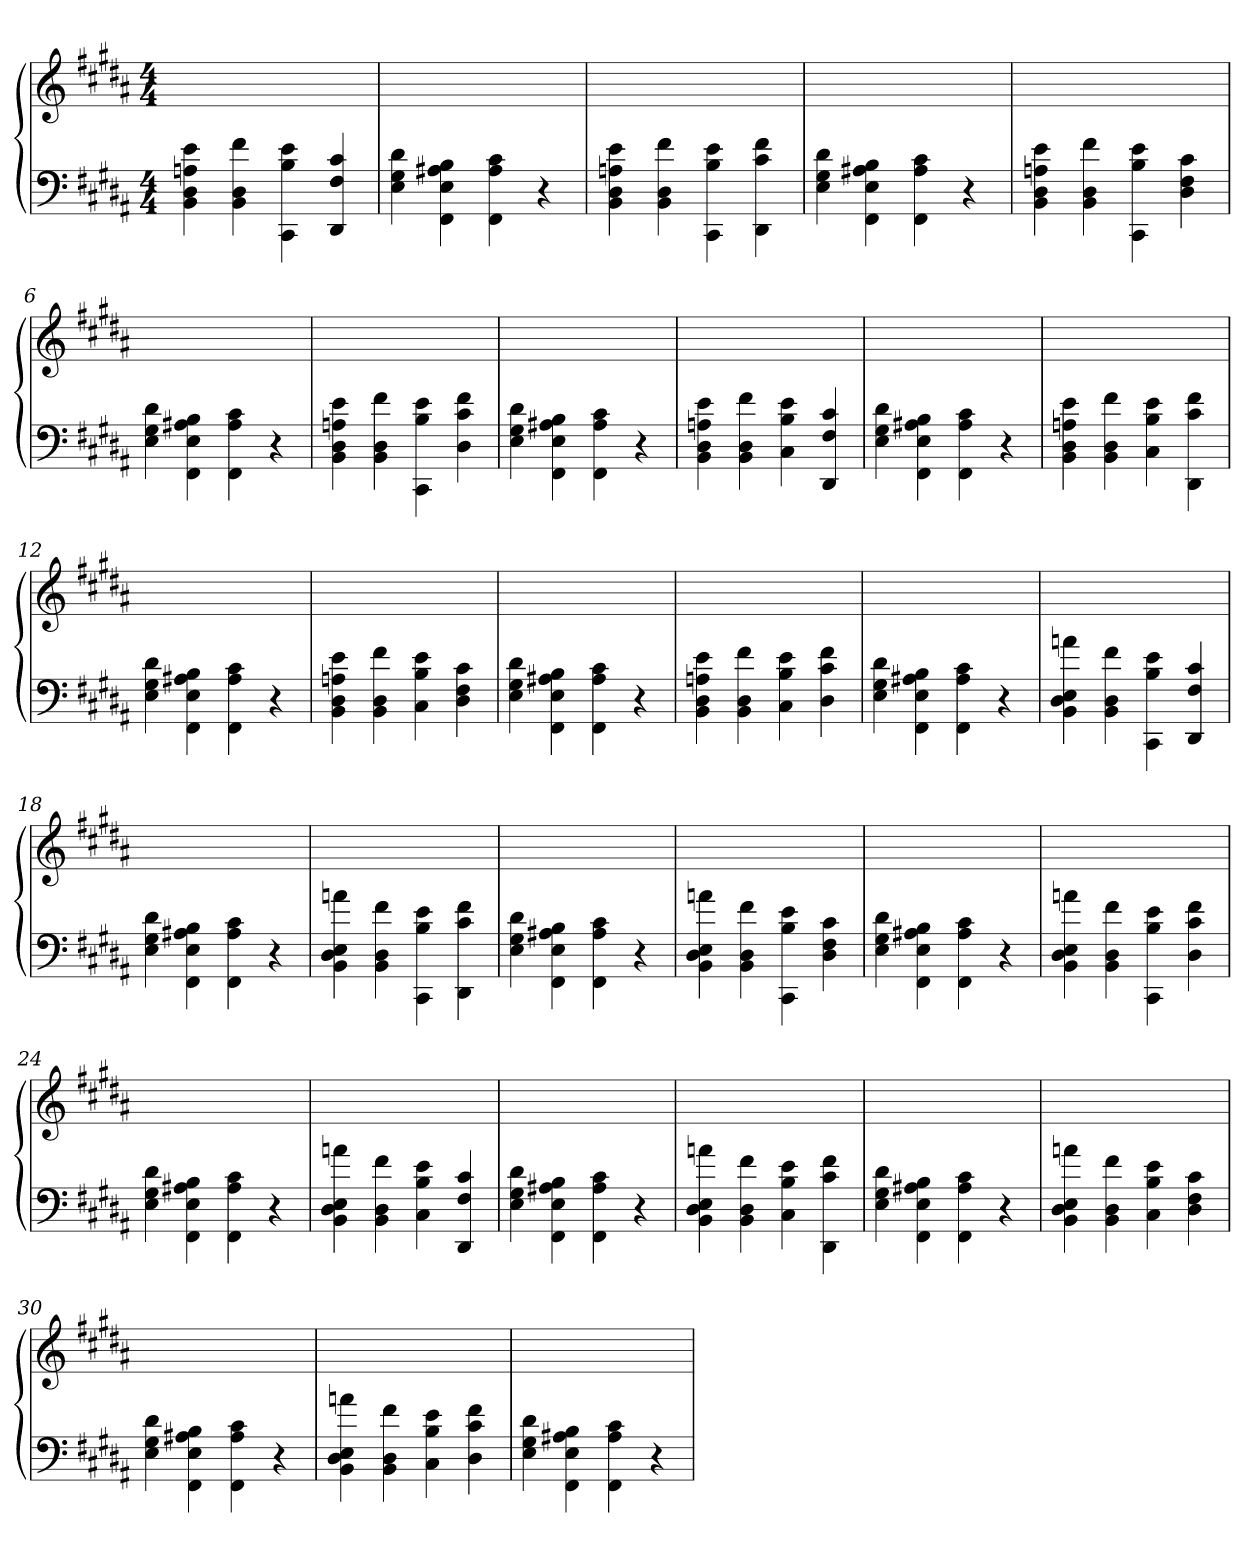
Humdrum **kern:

**kern	**kern
*part2	*part1
*staff2	*staff1
*clefF4	*clefG2
*k[f#c#g#d#a#]	*k[f#c#g#d#a#]
*B:	*B:
*M4/4	*M4/4
*MM60	*MM60
=1	=1
4BB 4D# 4An 4e	1ryy
4BB 4D# 4f#	.
4CC# 4B 4e	.
4DD# 4F# 4c#	.
=2	=2
4E 4G# 4d#	1ryy
4FF# 4E 4A#X 4B	.
4FF# 4A# 4c#	.
4r	.
=3	=3
4BB 4D# 4An 4e	1ryy
4BB 4D# 4f#	.
4CC# 4B 4e	.
4DD# 4c# 4f#	.
=4	=4
4E 4G# 4d#	1ryy
4FF# 4E 4A#X 4B	.
4FF# 4A# 4c#	.
4r	.
=5	=5
4BB 4D# 4An 4e	1ryy
4BB 4D# 4f#	.
4CC# 4B 4e	.
4D# 4F# 4c#	.
=6	=6
4E 4G# 4d#	1ryy
4FF# 4E 4A#X 4B	.
4FF# 4A# 4c#	.
4r	.
=7	=7
4BB 4D# 4An 4e	1ryy
4BB 4D# 4f#	.
4CC# 4B 4e	.
4D# 4c# 4f#	.
=8	=8
4E 4G# 4d#	1ryy
4FF# 4E 4A#X 4B	.
4FF# 4A# 4c#	.
4r	.
=9	=9
4BB 4D# 4An 4e	1ryy
4BB 4D# 4f#	.
4C# 4B 4e	.
4DD# 4F# 4c#	.
=10	=10
4E 4G# 4d#	1ryy
4FF# 4E 4A#X 4B	.
4FF# 4A# 4c#	.
4r	.
=11	=11
4BB 4D# 4An 4e	1ryy
4BB 4D# 4f#	.
4C# 4B 4e	.
4DD# 4c# 4f#	.
=12	=12
4E 4G# 4d#	1ryy
4FF# 4E 4A#X 4B	.
4FF# 4A# 4c#	.
4r	.
=13	=13
4BB 4D# 4An 4e	1ryy
4BB 4D# 4f#	.
4C# 4B 4e	.
4D# 4F# 4c#	.
=14	=14
4E 4G# 4d#	1ryy
4FF# 4E 4A#X 4B	.
4FF# 4A# 4c#	.
4r	.
=15	=15
4BB 4D# 4An 4e	1ryy
4BB 4D# 4f#	.
4C# 4B 4e	.
4D# 4c# 4f#	.
=16	=16
4E 4G# 4d#	1ryy
4FF# 4E 4A#X 4B	.
4FF# 4A# 4c#	.
4r	.
=17	=17
4BB 4D# 4E 4an	1ryy
4BB 4D# 4f#	.
4CC# 4B 4e	.
4DD# 4F# 4c#	.
=18	=18
4E 4G# 4d#	1ryy
4FF# 4E 4A#X 4B	.
4FF# 4A# 4c#	.
4r	.
=19	=19
4BB 4D# 4E 4an	1ryy
4BB 4D# 4f#	.
4CC# 4B 4e	.
4DD# 4c# 4f#	.
=20	=20
4E 4G# 4d#	1ryy
4FF# 4E 4A#X 4B	.
4FF# 4A# 4c#	.
4r	.
=21	=21
4BB 4D# 4E 4an	1ryy
4BB 4D# 4f#	.
4CC# 4B 4e	.
4D# 4F# 4c#	.
=22	=22
4E 4G# 4d#	1ryy
4FF# 4E 4A#X 4B	.
4FF# 4A# 4c#	.
4r	.
=23	=23
4BB 4D# 4E 4an	1ryy
4BB 4D# 4f#	.
4CC# 4B 4e	.
4D# 4c# 4f#	.
=24	=24
4E 4G# 4d#	1ryy
4FF# 4E 4A#X 4B	.
4FF# 4A# 4c#	.
4r	.
=25	=25
4BB 4D# 4E 4an	1ryy
4BB 4D# 4f#	.
4C# 4B 4e	.
4DD# 4F# 4c#	.
=26	=26
4E 4G# 4d#	1ryy
4FF# 4E 4A#X 4B	.
4FF# 4A# 4c#	.
4r	.
=27	=27
4BB 4D# 4E 4an	1ryy
4BB 4D# 4f#	.
4C# 4B 4e	.
4DD# 4c# 4f#	.
=28	=28
4E 4G# 4d#	1ryy
4FF# 4E 4A#X 4B	.
4FF# 4A# 4c#	.
4r	.
=29	=29
4BB 4D# 4E 4an	1ryy
4BB 4D# 4f#	.
4C# 4B 4e	.
4D# 4F# 4c#	.
=30	=30
4E 4G# 4d#	1ryy
4FF# 4E 4A#X 4B	.
4FF# 4A# 4c#	.
4r	.
=31	=31
4BB 4D# 4E 4an	1ryy
4BB 4D# 4f#	.
4C# 4B 4e	.
4D# 4c# 4f#	.
=32	=32
4E 4G# 4d#	1ryy
4FF# 4E 4A#X 4B	.
4FF# 4A# 4c#	.
4r	.
=	=
*-	*-
